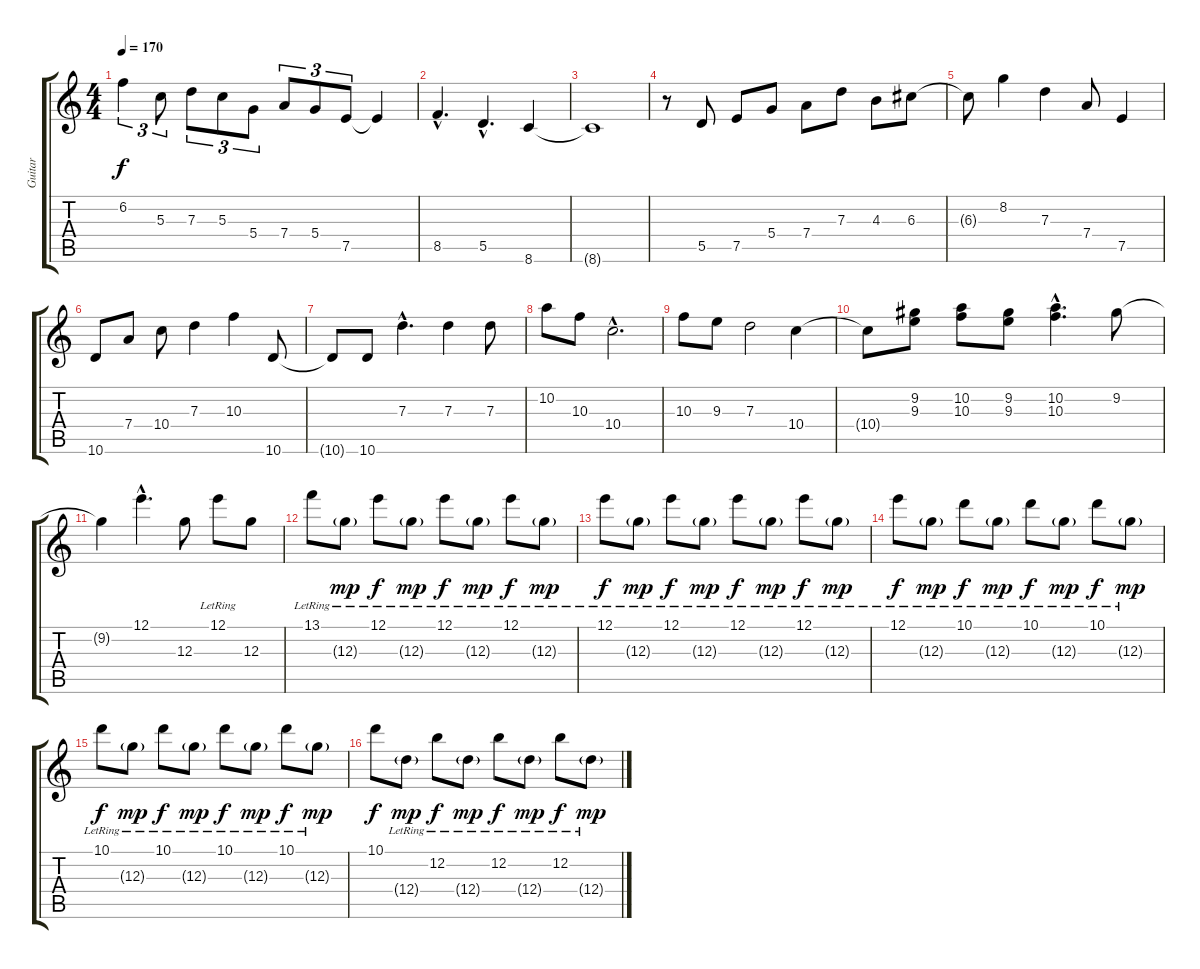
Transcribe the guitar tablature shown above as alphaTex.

\track ("Guitar" "Guitar") {instrument distortionguitar}
\staff {score tabs}
\tuning (E4 B3 G3 D3 A2 E2) {hide}
\ts (4 4)
\tempo 170
\clef g2
\ks c
6.2{t}.4{tu (3 2) dy f} 5.3.8{tu (3 2)} 7.3.8{tu (3 2)} 5.3.8{tu (3 2)} 5.4.8{tu (3 2)} 7.4.8{tu (3 2)} 5.4.8{tu (3 2)} 7.5.8{tu (3 2)} 7.5{t}.4 |
8.5{hac}.4{d} 5.5{hac}.4{d} 8.6.4 |
8.6{t}.1 |
r.8 5.5.8 7.5.8 5.4.8 7.4.8 7.3.8 4.3.8 6.3.8 |
6.3{t}.8 8.2.4 7.3.4 7.4.8 7.5.4 |
10.6.8 7.4.8 10.4.8 7.3.4 10.3.4 10.6.8 |
10.6{t}.8 10.6.8 7.3{hac}.4{d} 7.3.4 7.3.8 |
10.2.8 10.3.8 10.4{hac}.2{d} |
10.3.8 9.3.8 7.3.2 10.4.4 |
10.4{t}.8 (9.2 9.3).8 (10.2 10.3).8 (9.2 9.3).8 (10.2{hac} 10.3{hac}).4{d} 9.2.8 |
9.2{t}.4 12.1{hac}.4{d} 12.3.8 12.1{lr}.8 12.3.8 |
13.1{lr}.8 12.3{g lr}.8{dy mp} 12.1{lr}.8{dy f} 12.3{g lr}.8{dy mp} 12.1{lr}.8{dy f} 12.3{g lr}.8{dy mp} 12.1{lr}.8{dy f} 12.3{g lr}.8{dy mp} |
12.1{lr}.8{dy f} 12.3{g lr}.8{dy mp} 12.1{lr}.8{dy f} 12.3{g lr}.8{dy mp} 12.1{lr}.8{dy f} 12.3{g lr}.8{dy mp} 12.1{lr}.8{dy f} 12.3{g lr}.8{dy mp} |
12.1{lr}.8{dy f} 12.3{g lr}.8{dy mp} 10.1{lr}.8{dy f} 12.3{g lr}.8{dy mp} 10.1{lr}.8{dy f} 12.3{g lr}.8{dy mp} 10.1{lr}.8{dy f} 12.3{g lr}.8{dy mp} |
10.1{lr}.8{dy f} 12.3{g lr}.8{dy mp} 10.1{lr}.8{dy f} 12.3{g lr}.8{dy mp} 10.1{lr}.8{dy f} 12.3{g lr}.8{dy mp} 10.1{lr}.8{dy f} 12.3{g lr}.8{dy mp} |
10.1.8{dy f} 12.4{g lr}.8{dy mp} 12.2{lr}.8{dy f} 12.4{g lr}.8{dy mp} 12.2{lr}.8{dy f} 12.4{g lr}.8{dy mp} 12.2{lr}.8{dy f} 12.4{g lr}.8{dy mp}
